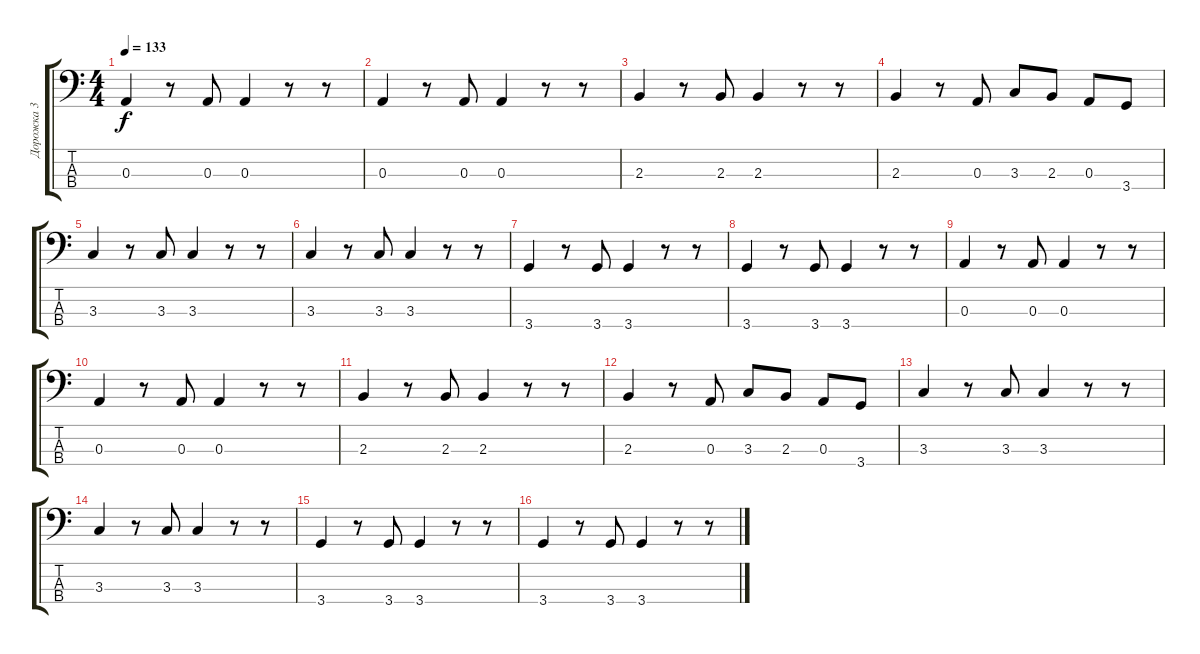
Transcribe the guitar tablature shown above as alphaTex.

\track ("Дорожка 3" "Дорожка 3") {instrument electricbassfinger}
\staff {score tabs}
\tuning (G2 D2 A1 E1) {hide}
\ts (4 4)
\tempo 133
\clef f4
\ks c
0.3.4{dy f} r.8 0.3.8 0.3.4 r.8 r.8 |
0.3.4 r.8 0.3.8 0.3.4 r.8 r.8 |
2.3.4 r.8 2.3.8 2.3.4 r.8 r.8 |
2.3.4 r.8 0.3.8 3.3.8 2.3.8 0.3.8 3.4.8 |
3.3.4 r.8 3.3.8 3.3.4 r.8 r.8 |
3.3.4 r.8 3.3.8 3.3.4 r.8 r.8 |
3.4.4 r.8 3.4.8 3.4.4 r.8 r.8 |
3.4.4 r.8 3.4.8 3.4.4 r.8 r.8 |
0.3.4 r.8 0.3.8 0.3.4 r.8 r.8 |
0.3.4 r.8 0.3.8 0.3.4 r.8 r.8 |
2.3.4 r.8 2.3.8 2.3.4 r.8 r.8 |
2.3.4 r.8 0.3.8 3.3.8 2.3.8 0.3.8 3.4.8 |
3.3.4 r.8 3.3.8 3.3.4 r.8 r.8 |
3.3.4 r.8 3.3.8 3.3.4 r.8 r.8 |
3.4.4 r.8 3.4.8 3.4.4 r.8 r.8 |
3.4.4 r.8 3.4.8 3.4.4 r.8 r.8
